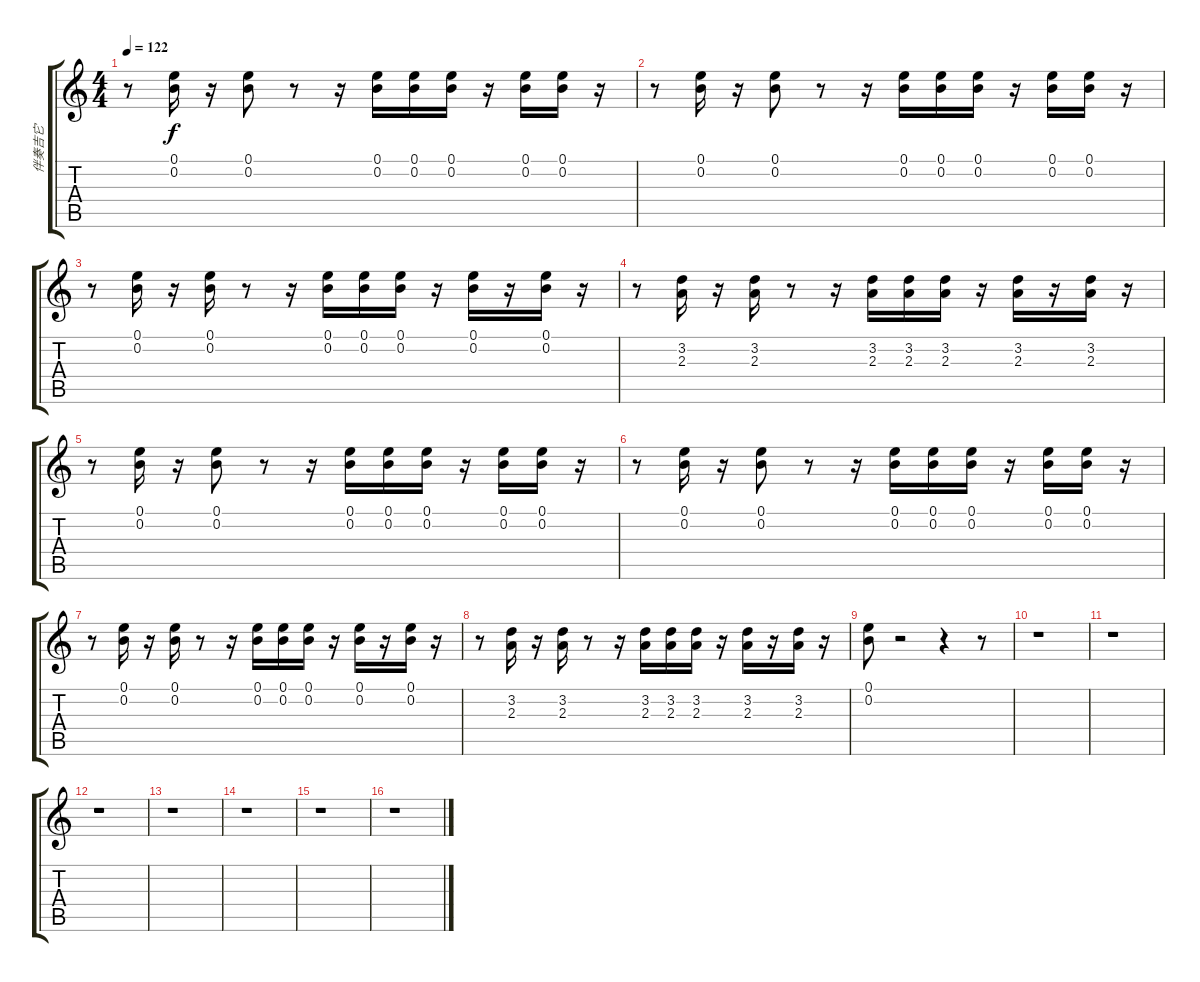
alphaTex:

\track ("伴奏吉它" "伴奏吉它") {instrument distortionguitar}
\staff {score tabs}
\tuning (E4 B3 G3 D3 A2 E2) {hide}
\ts (4 4)
\tempo 122
\clef g2
\ks c
r.8{dy f} (0.1 0.2).16 r.16 (0.1 0.2).8 r.8 r.16 (0.1 0.2).16 (0.1 0.2).16 (0.1 0.2).16 r.16 (0.1 0.2).16 (0.1 0.2).16 r.16 |
r.8 (0.1 0.2).16 r.16 (0.1 0.2).8 r.8 r.16 (0.1 0.2).16 (0.1 0.2).16 (0.1 0.2).16 r.16 (0.1 0.2).16 (0.1 0.2).16 r.16 |
r.8 (0.1 0.2).16 r.16 (0.1 0.2).16 r.8 r.16 (0.1 0.2).16 (0.1 0.2).16 (0.1 0.2).16 r.16 (0.1 0.2).16 r.16 (0.1 0.2).16 r.16 |
r.8 (3.2 2.3).16 r.16 (3.2 2.3).16 r.8 r.16 (3.2 2.3).16 (3.2 2.3).16 (3.2 2.3).16 r.16 (3.2 2.3).16 r.16 (3.2 2.3).16 r.16 |
r.8 (0.1 0.2).16 r.16 (0.1 0.2).8 r.8 r.16 (0.1 0.2).16 (0.1 0.2).16 (0.1 0.2).16 r.16 (0.1 0.2).16 (0.1 0.2).16 r.16 |
r.8 (0.1 0.2).16 r.16 (0.1 0.2).8 r.8 r.16 (0.1 0.2).16 (0.1 0.2).16 (0.1 0.2).16 r.16 (0.1 0.2).16 (0.1 0.2).16 r.16 |
r.8 (0.1 0.2).16 r.16 (0.1 0.2).16 r.8 r.16 (0.1 0.2).16 (0.1 0.2).16 (0.1 0.2).16 r.16 (0.1 0.2).16 r.16 (0.1 0.2).16 r.16 |
r.8 (3.2 2.3).16 r.16 (3.2 2.3).16 r.8 r.16 (3.2 2.3).16 (3.2 2.3).16 (3.2 2.3).16 r.16 (3.2 2.3).16 r.16 (3.2 2.3).16 r.16 |
(0.1 0.2).8 r.2 r.4 r.8 |
r.1 |
r.1 |
r.1 |
r.1 |
r.1 |
r.1 |
r.1
